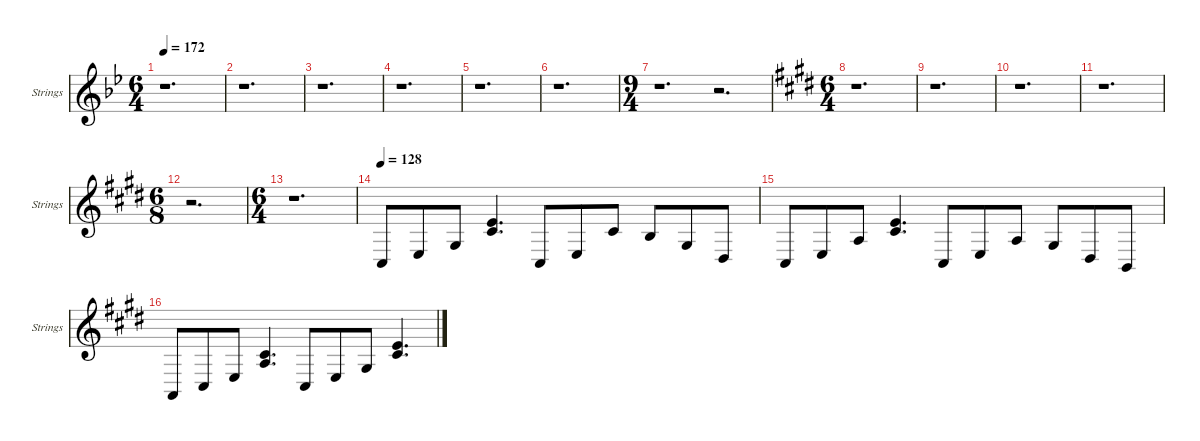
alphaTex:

\defaultSystemsLayout 4
\hideDynamics
\bracketExtendMode nobrackets
\useSystemSignSeparator
\singleTrackTrackNamePolicy allsystems
\multiTrackTrackNamePolicy allsystems
\firstSystemTrackNameMode fullname
\otherSystemsTrackNameMode fullname
\firstSystemTrackNameOrientation horizontal
\otherSystemsTrackNameOrientation horizontal
\track ("Strings" "vln.") {instrument stringensemble1}
\staff {score}
\tuning (E4 B3 G3 D3 A2 C2)
\ts (6 4)
\tempo 172
\clef g2
\ks gminor
r.1{d dy f beam Down} |
r.1{d beam Down} |
r.1{d beam Down} |
r.1{d beam Down} |
r.1{d beam Down} |
r.1{d beam Down} |
\ts (9 4)
\beaming (8 3 3 3 3)
r.1{d beam Down} r.2{d beam Down} |
\ts (6 4)
\beaming (8 3 3 3 3)
\ks e
r.1{d beam Down} |
r.1{d beam Down} |
r.1{d beam Down} |
r.1{d beam Down} |
\ts (6 8)
\beaming (8 3 3 3 3)
r.2{d beam Down} |
\ts (6 4)
\beaming (8 3 3 3 3)
r.1{d beam Down} |
\tempo 128
4.5{acc #}.8{dy mp instrument pizzicatostrings beam Up} 2.4{acc forcenatural}.8{beam Up} 1.3{acc #}.8{beam Up} (0.1{acc forcenatural} 2.2{acc #}).4{d beam Up} 4.5{acc #}.8{beam Up} 2.4{acc forcenatural}.8{beam Up} 2.2{acc #}.8{beam Up} 0.2{acc forcenatural}.8{beam Up} 1.3{acc #}.8{beam Up} 1.4{acc #}.8{beam Up} |
4.5{acc #}.8{beam Up} 2.4{acc forcenatural}.8{beam Up} 2.3{acc forcenatural}.8{beam Up} (0.1{acc forcenatural} 2.2{acc #}).4{d beam Up} 4.5{acc #}.8{beam Up} 2.4{acc forcenatural}.8{beam Up} 2.3{acc forcenatural}.8{beam Up} 1.3{acc #}.8{beam Up} 1.4{acc #}.8{beam Up} 2.5{acc forcenatural}.8{beam Up} |
0.5{acc forcenatural}.8{beam Up} 4.5{acc #}.8{beam Up} 2.4{acc forcenatural}.8{beam Up} (2.2{acc #} 2.3{acc forcenatural}).4{d beam Up} 4.5{acc #}.8{beam Up} 2.4{acc forcenatural}.8{beam Up} 1.3{acc #}.8{beam Up} (0.1{acc forcenatural} 2.2{acc #}).4{d beam Up}
